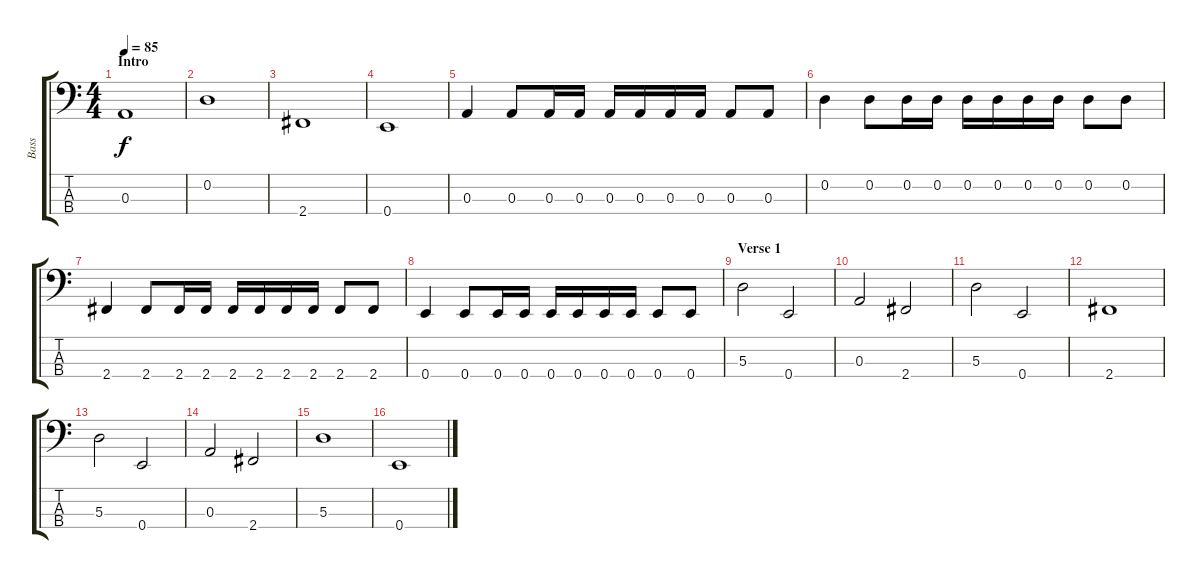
\track ("Bass" "Bass") {instrument electricbassfinger}
\staff {score tabs}
\tuning (G2 D2 A1 E1) {hide}
\ts (4 4)
\section ("" "Intro")
\tempo 85
\clef f4
\ks c
0.3.1{dy f instrument electricbassfinger} |
0.2.1 |
2.4.1 |
0.4.1 |
0.3.4 0.3.8 0.3.16 0.3.16 0.3.16 0.3.16 0.3.16 0.3.16 0.3.8 0.3.8 |
0.2.4 0.2.8 0.2.16 0.2.16 0.2.16 0.2.16 0.2.16 0.2.16 0.2.8 0.2.8 |
2.4.4 2.4.8 2.4.16 2.4.16 2.4.16 2.4.16 2.4.16 2.4.16 2.4.8 2.4.8 |
0.4.4 0.4.8 0.4.16 0.4.16 0.4.16 0.4.16 0.4.16 0.4.16 0.4.8 0.4.8 |
\section ("" "Verse 1")
5.3.2 0.4.2 |
0.3.2 2.4.2 |
5.3.2 0.4.2 |
2.4.1 |
5.3.2 0.4.2 |
0.3.2 2.4.2 |
5.3.1 |
0.4.1
